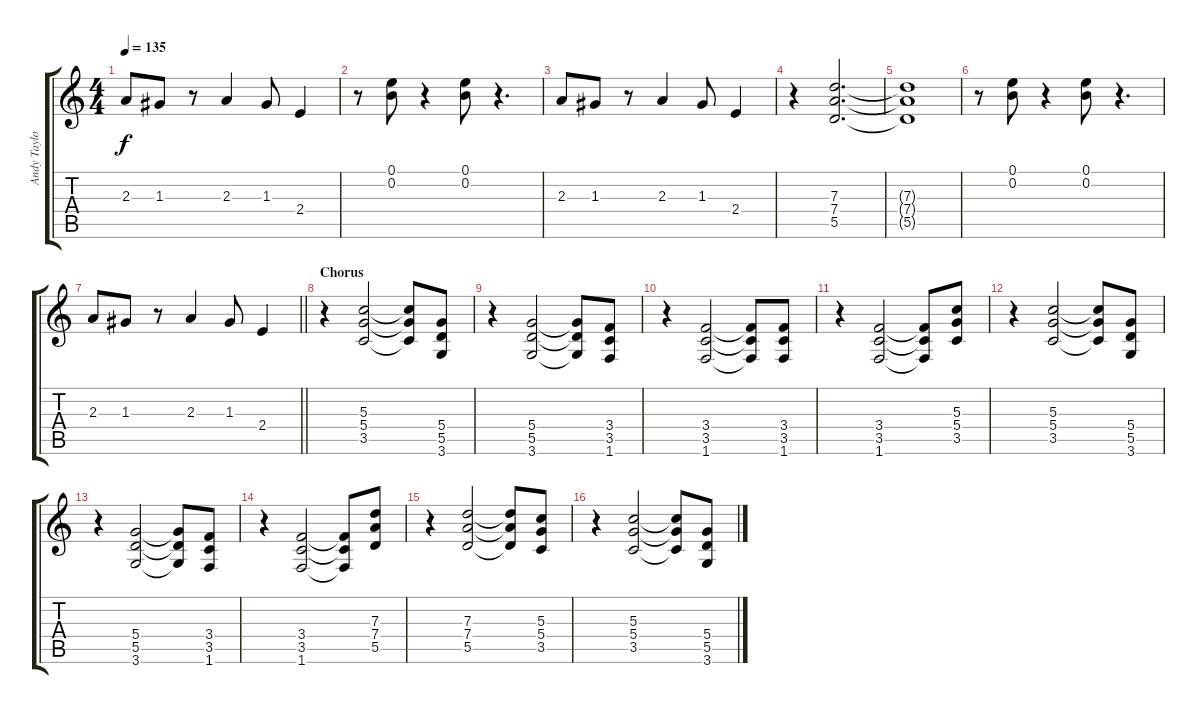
\track ("Andy Taylor" "Andy Taylo") {instrument distortionguitar}
\staff {score tabs}
\tuning (E4 B3 G3 D3 A2 E2) {hide}
\ts (4 4)
\tempo 135
\clef g2
\ks c
2.3.8{dy f} 1.3.8 r.8 2.3.4 1.3.8 2.4.4 |
r.8 (0.1 0.2).8 r.4 (0.1 0.2).8 r.4{d} |
2.3.8 1.3.8 r.8 2.3.4 1.3.8 2.4.4 |
r.4 (7.3 7.4 5.5).2{d} |
(7.3{t} 7.4{t} 5.5{t}).1 |
r.8 (0.1 0.2).8 r.4 (0.1 0.2).8 r.4{d} |
\barLineRight lightlight
2.3.8 1.3.8 r.8 2.3.4 1.3.8 2.4.4 |
\section ("" "Chorus")
r.4 (5.3 5.4 3.5).2 (5.3{t} 5.4{t} 3.5{t}).8 (5.4 5.5 3.6).8 |
r.4 (5.4 5.5 3.6).2 (5.4{t} 5.5{t} 3.6{t}).8 (3.4 3.5 1.6).8 |
r.4 (3.4 3.5 1.6).2 (3.4{t} 3.5{t} 1.6{t}).8 (3.4 3.5 1.6).8 |
r.4 (3.4 3.5 1.6).2 (3.4{t} 3.5{t} 1.6{t}).8 (5.3 5.4 3.5).8 |
r.4 (5.3 5.4 3.5).2 (5.3{t} 5.4{t} 3.5{t}).8 (5.4 5.5 3.6).8 |
r.4 (5.4 5.5 3.6).2 (5.4{t} 5.5{t} 3.6{t}).8 (3.4 3.5 1.6).8 |
r.4 (3.4 3.5 1.6).2 (3.4{t} 3.5{t} 1.6{t}).8 (7.3 7.4 5.5).8 |
r.4 (7.3 7.4 5.5).2 (7.3{t} 7.4{t} 5.5{t}).8 (5.3 5.4 3.5).8 |
r.4 (5.3 5.4 3.5).2 (5.3{t} 5.4{t} 3.5{t}).8 (5.4 5.5 3.6).8
